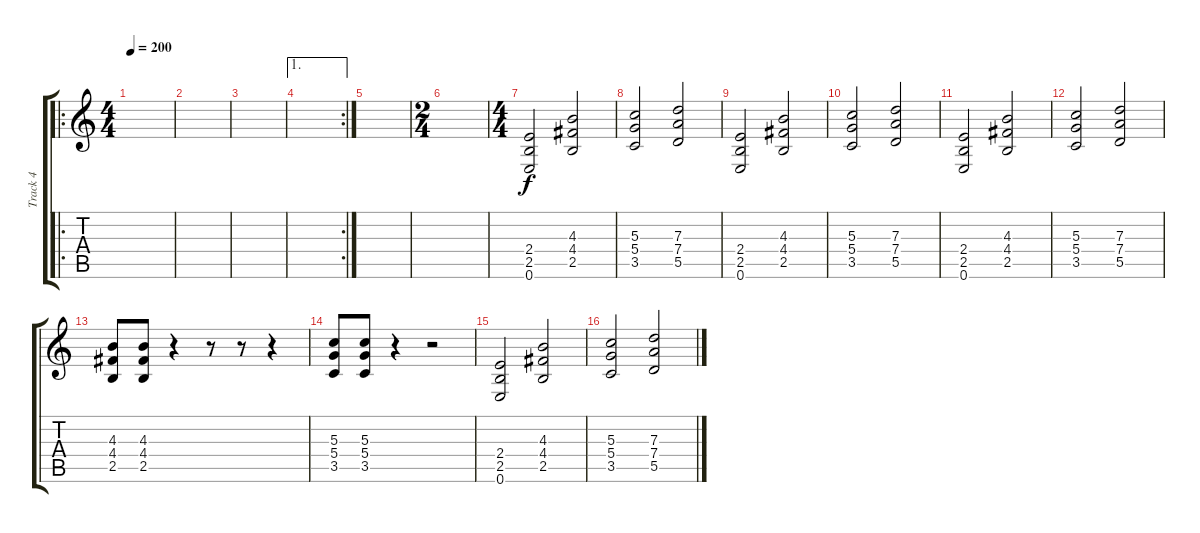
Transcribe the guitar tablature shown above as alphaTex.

\track ("Track 4" "Track 4") {instrument overdrivenguitar}
\staff {score tabs}
\tuning (E4 B3 G3 D3 A2 E2) {hide}
\ro
\ts (4 4)
\tempo 200
\clef g2
\ks c
|
|
|
\ae 1
\rc 2
|
|
\ts (2 4)
|
\ts (4 4)
(2.4 2.5 0.6).2 (4.3 4.4 2.5).2 |
(5.3 5.4 3.5).2 (7.3 7.4 5.5).2 |
(2.4 2.5 0.6).2 (4.3 4.4 2.5).2 |
(5.3 5.4 3.5).2 (7.3 7.4 5.5).2 |
(2.4 2.5 0.6).2 (4.3 4.4 2.5).2 |
(5.3 5.4 3.5).2 (7.3 7.4 5.5).2 |
(4.3 4.4 2.5).8 (4.3 4.4 2.5).8 r.4 r.8 r.8 r.4 |
(5.3 5.4 3.5).8 (5.3 5.4 3.5).8 r.4 r.2 |
(2.4 2.5 0.6).2 (4.3 4.4 2.5).2 |
(5.3 5.4 3.5).2 (7.3 7.4 5.5).2
